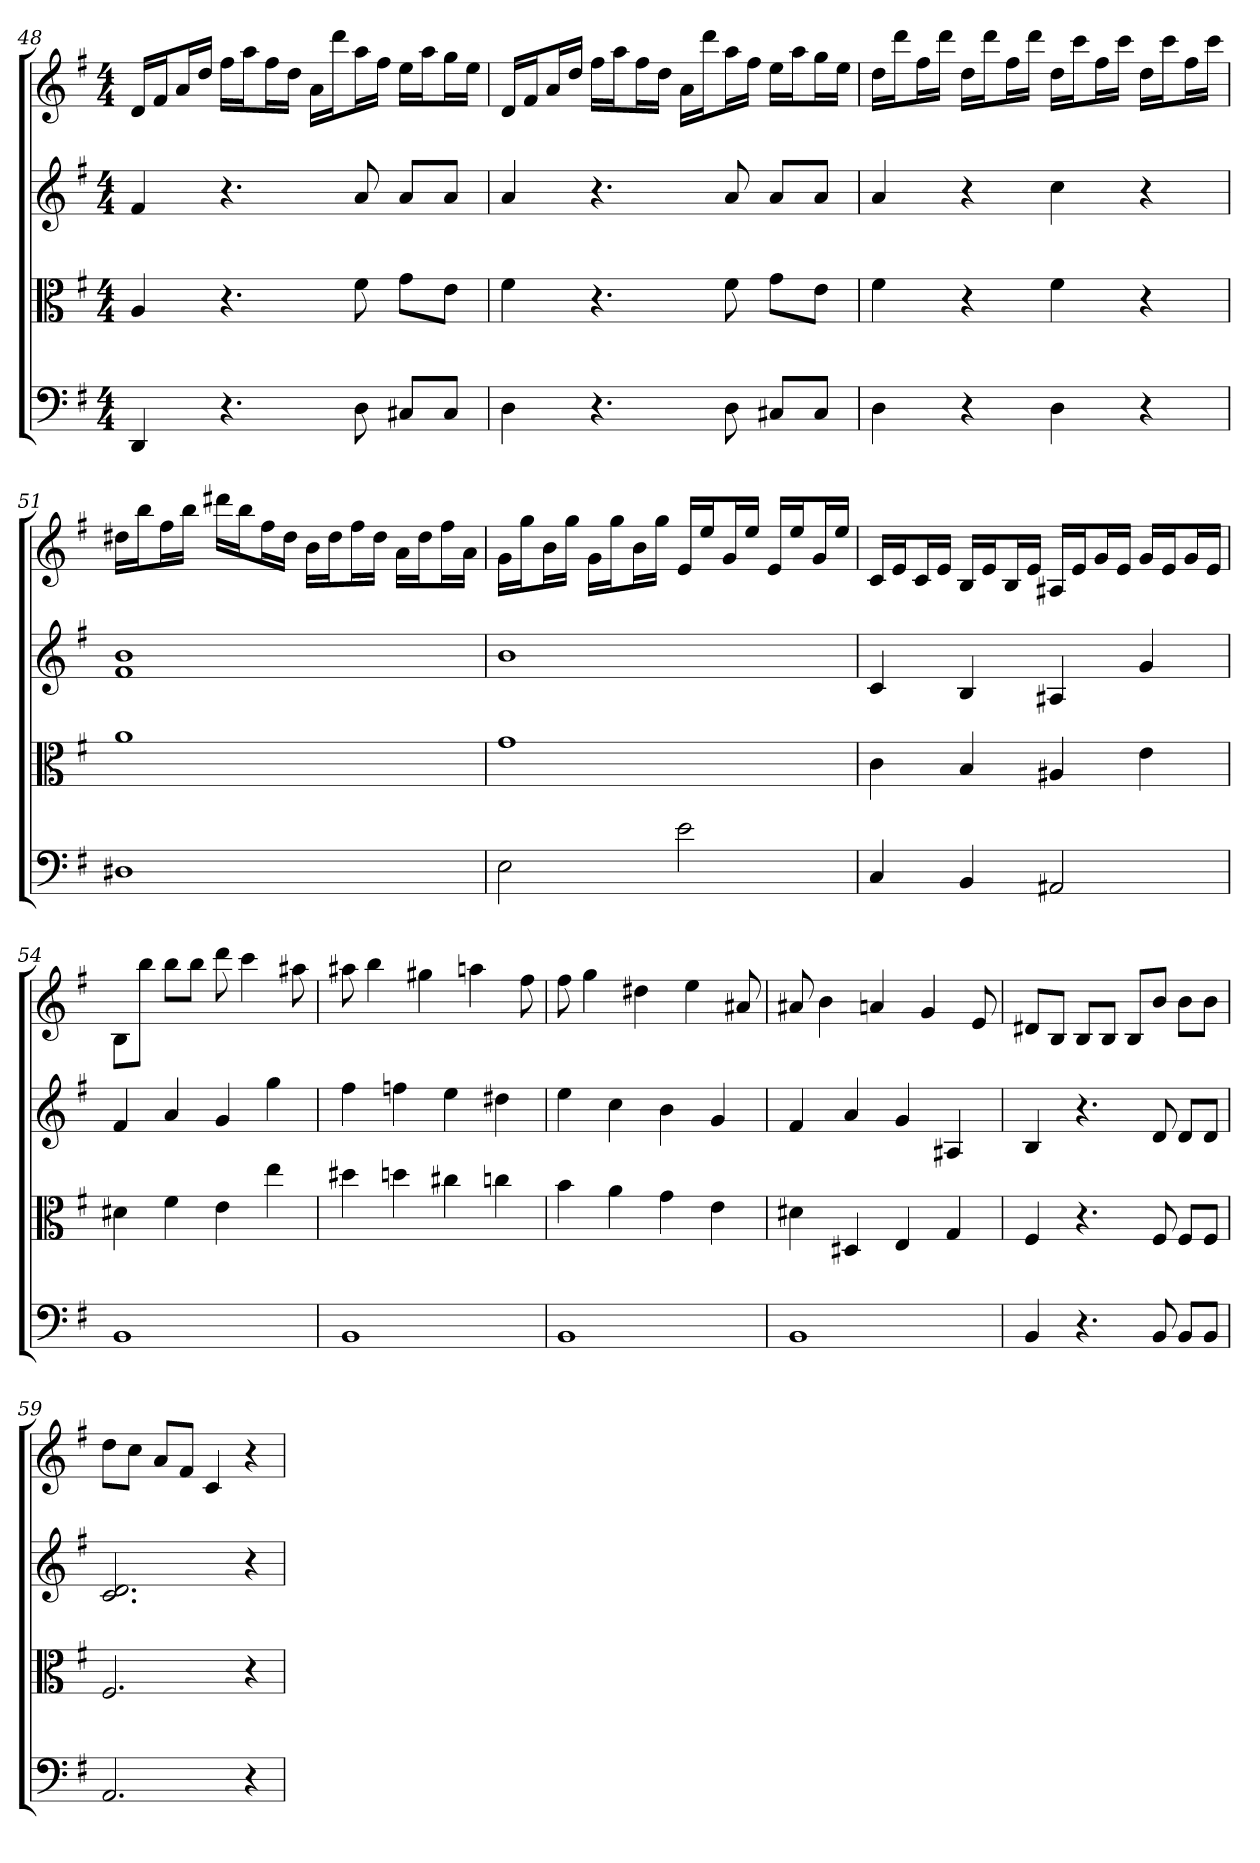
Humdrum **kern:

**kern	**kern	**kern	**kern
*part4	*part3	*part2	*part1
*staff4	*staff3	*staff2	*staff1
*clefF4	*clefC3	*	*
*k[f#]	*k[f#]	*k[f#]	*k[f#]
*G:	*G:	*G:	*G:
*M4/4	*M4/4	*M4/4	*M4/4
=48	=48	=48	=48
4DD	4A	4f#	16dLL
.	.	.	16f#J
.	.	.	16aL
.	.	.	16ddJJ
4.r	4.r	4.r	16ff#LL
.	.	.	16aaJ
.	.	.	16ff#L
.	.	.	16ddJJ
.	.	.	16aLL
.	.	.	16dddJ
8D	8f#	8a	16aaL
.	.	.	16ff#JJ
8C#X/L	8g\L	8aL	16eeLL
.	.	.	16aaJ
8C#/J	8e\J	8aJ	16ggL
.	.	.	16eeJJ
=49	=49	=49	=49
4D	4f#	4a	16dLL
.	.	.	16f#J
.	.	.	16aL
.	.	.	16ddJJ
4.r	4.r	4.r	16ff#LL
.	.	.	16aaJ
.	.	.	16ff#L
.	.	.	16ddJJ
.	.	.	16aLL
.	.	.	16dddJ
8D	8f#	8a	16aaL
.	.	.	16ff#JJ
8C#X/L	8g\L	8aL	16eeLL
.	.	.	16aaJ
8C#/J	8e\J	8aJ	16ggL
.	.	.	16eeJJ
=50	=50	=50	=50
4D	4f#	4a	16ddLL
.	.	.	16dddJ
.	.	.	16ff#L
.	.	.	16dddJJ
4r	4r	4r	16ddLL
.	.	.	16dddJ
.	.	.	16ff#L
.	.	.	16dddJJ
4D	4f#	4cc	16ddLL
.	.	.	16cccJ
.	.	.	16ff#L
.	.	.	16cccJJ
4r	4r	4r	16ddLL
.	.	.	16cccJ
.	.	.	16ff#L
.	.	.	16cccJJ
=51	=51	=51	=51
1D#X	1a	1f# 1b	16dd#XLL
.	.	.	16bbJ
.	.	.	16ff#L
.	.	.	16bbJJ
.	.	.	16ddd#XLL
.	.	.	16bbJ
.	.	.	16ff#L
.	.	.	16dd#JJ
.	.	.	16bLL
.	.	.	16dd#J
.	.	.	16ff#L
.	.	.	16dd#JJ
.	.	.	16aLL
.	.	.	16dd#J
.	.	.	16ff#L
.	.	.	16aJJ
=52	=52	=52	=52
2E	1g	1b	16gLL
.	.	.	16ggJ
.	.	.	16bL
.	.	.	16ggJJ
.	.	.	16gLL
.	.	.	16ggJ
.	.	.	16bL
.	.	.	16ggJJ
2e	.	.	16eLL
.	.	.	16eeJ
.	.	.	16gL
.	.	.	16eeJJ
.	.	.	16eLL
.	.	.	16eeJ
.	.	.	16gL
.	.	.	16eeJJ
=53	=53	=53	=53
4C	4c	4c	16cLL
.	.	.	16eJ
.	.	.	16cL
.	.	.	16eJJ
4BB	4B	4B	16BLL
.	.	.	16eJ
.	.	.	16BL
.	.	.	16eJJ
2AA#X	4A#X	4A#X	16A#XLL
.	.	.	16eJ
.	.	.	16gL
.	.	.	16eJJ
.	4e	4g	16gLL
.	.	.	16eJ
.	.	.	16gL
.	.	.	16eJJ
=54	=54	=54	=54
1BB	4d#X	4f#	8BL
.	.	.	8bbJ
.	4f#	4a	8bbL
.	.	.	8bbJ
.	4e	4g	8ddd
.	.	.	4ccc
.	4ee	4gg	.
.	.	.	8aa#X
=55	=55	=55	=55
1BB	4dd#X	4ff#	8aa#X
.	.	.	4bb
.	4ddn	4ffn	.
.	.	.	4gg#X
.	4cc#X	4ee	.
.	.	.	4aan
.	4ccn	4dd#X	.
.	.	.	8ff#
=56	=56	=56	=56
1BB	4b	4ee	8ff#
.	.	.	4gg
.	4a	4cc	.
.	.	.	4dd#X
.	4g	4b	.
.	.	.	4ee
.	4e	4g	.
.	.	.	8a#X
=57	=57	=57	=57
1BB	4d#X	4f#	8a#X
.	.	.	4b
.	4D#X	4a	.
.	.	.	4an
.	4E	4g	.
.	.	.	4g
.	4G	4A#X	.
.	.	.	8e
=58	=58	=58	=58
4BB	4F#	4B	8d#XL
.	.	.	8BJ
4.r	4.r	4.r	8BL
.	.	.	8BJ
.	.	.	8BL
8BB	8F#	8d	8bJ
8BB/L	8F#/L	8dL	8bL
8BB/J	8F#/J	8dJ	8bJ
=59	=59	=59	=59
2.AA	2.F#	2.c 2.d	8ddL
.	.	.	8ccJ
.	.	.	8aL
.	.	.	8f#J
.	.	.	4c
4r	4r	4r	4r
=	=	=	=
*-	*-	*-	*-
